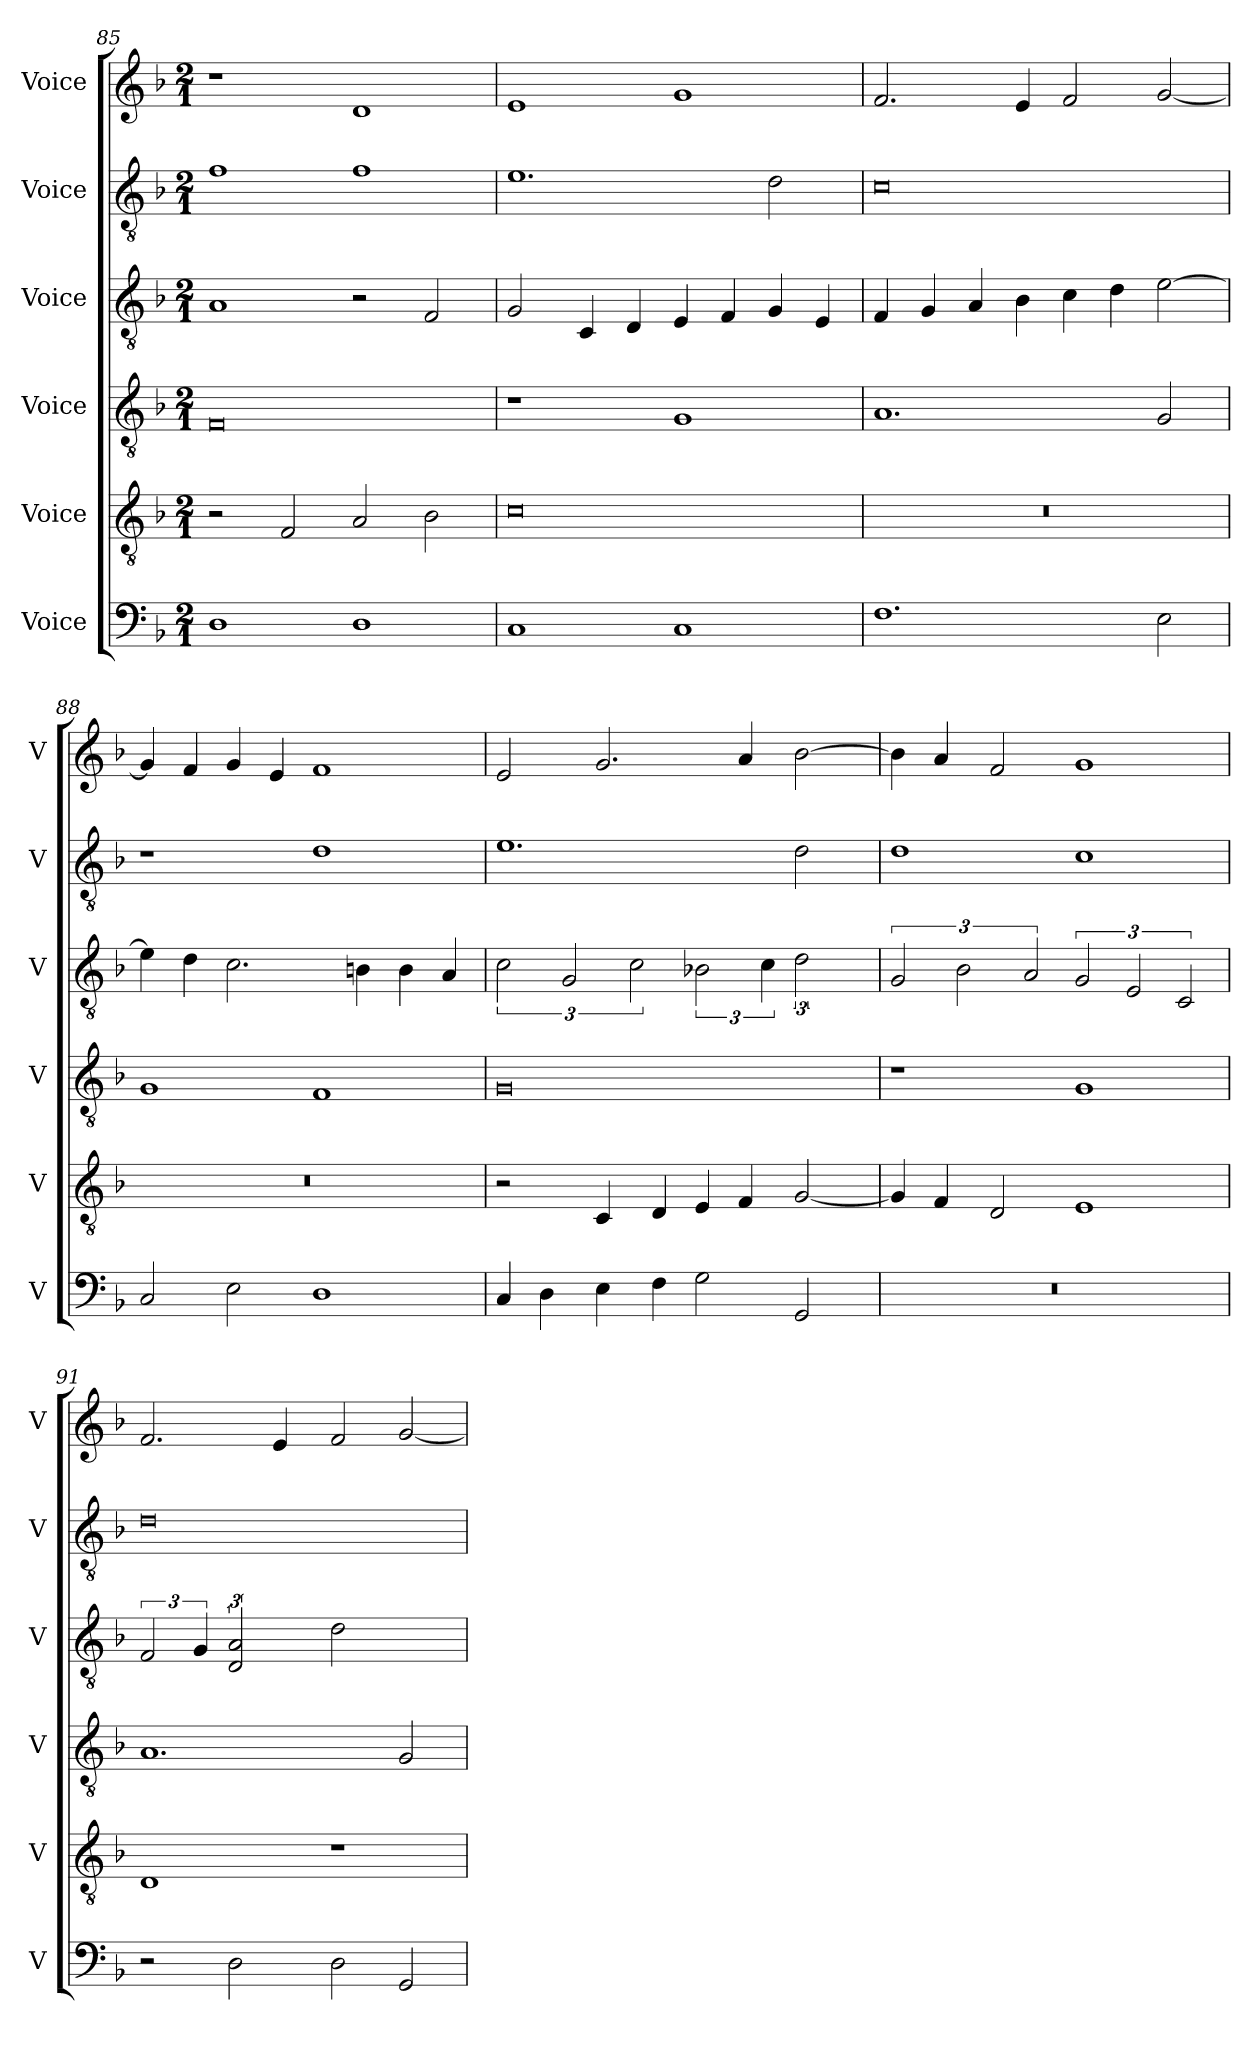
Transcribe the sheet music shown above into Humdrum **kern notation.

**kern	**kern	**kern	**kern	**kern	**kern
*part6	*part5	*part4	*part3	*part2	*part1
*staff6	*staff5	*staff4	*staff3	*staff2	*staff1
*I"Voice	*I"Voice	*I"Voice	*I"Voice	*I"Voice	*I"Voice
*I'V	*I'V	*I'V	*I'V	*I'V	*I'V
*clefF4	*clefGv2	*clefGv2	*clefGv2	*clefGv2	*clefG2
*k[b-]	*k[b-]	*k[b-]	*k[b-]	*k[b-]	*k[b-]
*M2/1	*M2/1	*M2/1	*M2/1	*M2/1	*M2/1
=85	=85	=85	=85	=85	=85
1D	2r	0F	1A	1f	1r
.	2F/	.	.	.	.
1D	2A/	.	2r	1f	1d
.	2B-\	.	2F/	.	.
=86	=86	=86	=86	=86	=86
1C	0c	1r	2G/	1.e	1e
.	.	.	4C/	.	.
.	.	.	4D/	.	.
1C	.	1G	4E/	.	1g
.	.	.	4F/	.	.
.	.	.	4G/	2d\	.
.	.	.	4E/	.	.
!!LO:PB:g=z
=87	=87	=87	=87	=87	=87
1.F	0r	1.A	4F/	0c	2.f/
.	.	.	4G/	.	.
.	.	.	4A/	.	.
.	.	.	4B-\	.	4e/
.	.	.	4c\	.	2f/
.	.	.	4d\	.	.
2E\	.	2G/	[2e\	.	[2g/
=88	=88	=88	=88	=88	=88
2C/	0r	1G	4e\]	1r	4g/]
.	.	.	4d\	.	4f/
2E\	.	.	2.c\	.	4g/
.	.	.	.	.	4e/
1D	.	1F	.	1d	1f
.	.	.	4Bn\	.	.
.	.	.	4B\	.	.
.	.	.	4A/	.	.
=89	=89	=89	=89	=89	=89
4C/	2r	0G	3c\	1.e	2e/
4D\	.	.	.	.	.
.	.	.	3G/	.	.
4E\	4C/	.	.	.	2.g/
.	.	.	3c\	.	.
4F\	4D/	.	.	.	.
2G\	4E/	.	3B-X\	.	.
.	4F/	.	.	.	4a/
.	.	.	6c\	.	.
2GG/	[2G/	.	3d\	2d\	[2b-\
!	!	!	!LO:N:vis=8..	!	!
.	.	.	6ryy	.	.
!!LO:LB:g=z
=90	=90	=90	=90	=90	=90
0r	4G/]	1r	3G/	1d	4b-\]
.	4F/	.	.	.	4a/
.	.	.	3B-\	.	.
.	2D/	.	.	.	2f/
.	.	.	3A/	.	.
.	1E	1G	3G/	1c	1g
.	.	.	3E/	.	.
.	.	.	3C/	.	.
=91	=91	=91	=91	=91	=91
2r	1D	1.A	3F/	0d	2.f/
.	.	.	6G/	.	.
2D\	.	.	3D/ 3A/	.	.
.	.	.	.	.	4e/
!	!	!	!LO:N:vis=8..	!	!
.	.	.	6ryy	.	.
2D\	1r	.	2d\	.	2f/
2GG/	.	2G/	2ryy	.	[2g/
=	=	=	=	=	=
*-	*-	*-	*-	*-	*-
